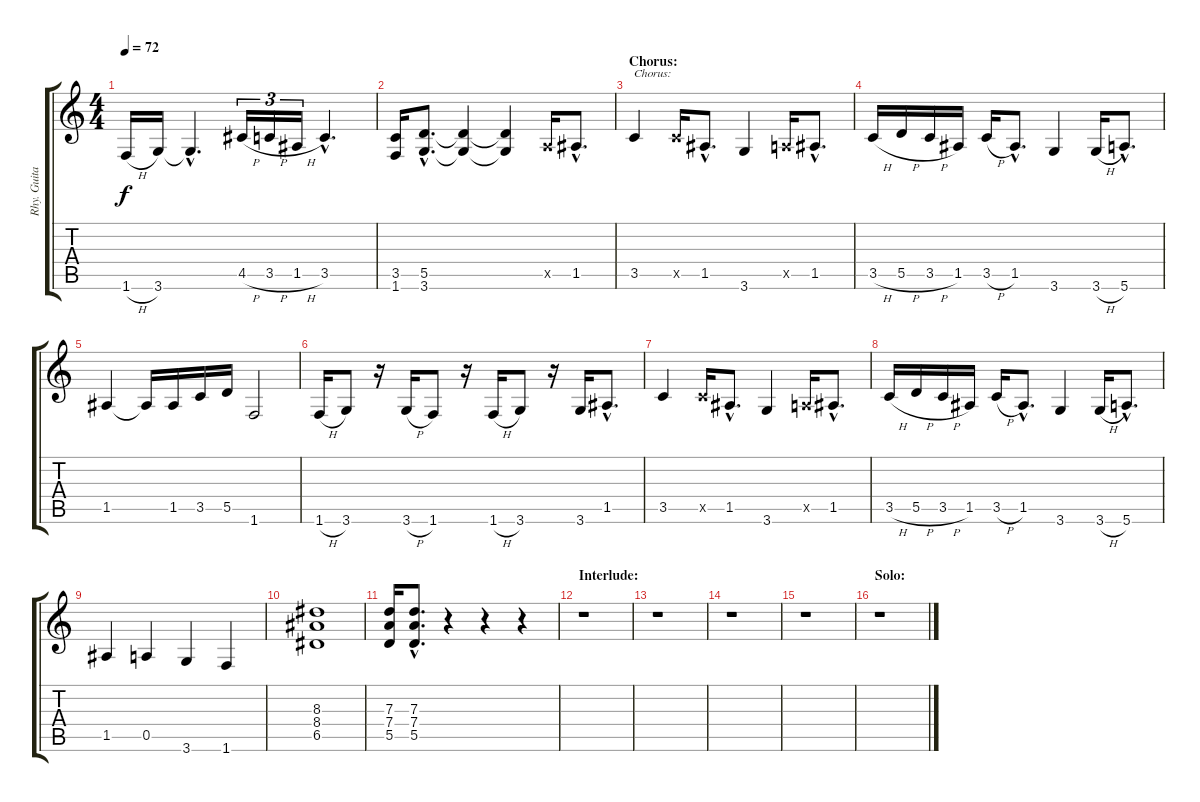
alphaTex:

\track ("Rhy. Guitar 1" "Rhy. Guita") {instrument distortionguitar}
\staff {score tabs}
\tuning (E4 B3 G3 D3 A2 E2) {hide}
\ts (4 4)
\tempo 72
\clef g2
\ks c
1.6{h}.16{dy f} 3.6.16 3.6{hac t}.4{d} 4.5{h}.16{tu (3 2)} 3.5{h}.16{tu (3 2)} 1.5{h}.16{tu (3 2)} 3.5{hac}.4{d} |
(3.5 1.6).16 (5.5{hac} 3.6{hac}).8{d} (5.5{t} 3.6{t}).4 (5.5{t} 3.6{t}).4 0.5{x}.16 1.5{hac}.8{d} |
\section ("" "Chorus:")
3.5.4{txt "Chorus:"} 3.5{x}.16 1.5{hac}.8{d} 3.6.4 0.5{x}.16 1.5{hac}.8{d} |
3.5{h}.16 5.5{h}.16 3.5{h}.16 1.5.16 3.5{h}.16 1.5{hac}.8{d} 3.6.4 3.6{h}.16 5.6{hac}.8{d} |
1.5.4 1.5{t}.16 1.5.16 3.5.16 5.5.16 1.6.2 |
1.6{h}.16 3.6.8 r.16 3.6{h}.16 1.6.8 r.16 1.6{h}.16 3.6.8 r.16 3.6.16 1.5{hac}.8{d} |
3.5.4 3.5{x}.16 1.5{hac}.8{d} 3.6.4 0.5{x}.16 1.5{hac}.8{d} |
3.5{h}.16 5.5{h}.16 3.5{h}.16 1.5.16 3.5{h}.16 1.5{hac}.8{d} 3.6.4 3.6{h}.16 5.6{hac}.8{d} |
1.5.4 0.5.4 3.6.4 1.6.4 |
(8.3 8.4 6.5).1 |
(7.3 7.4 5.5).16 (7.3{hac} 7.4{hac} 5.5{hac}).8{d} r.4 r.4 r.4 |
\section ("" "Interlude:")
r.1 |
r.1 |
r.1 |
r.1 |
\section ("" "Solo:")
r.1
